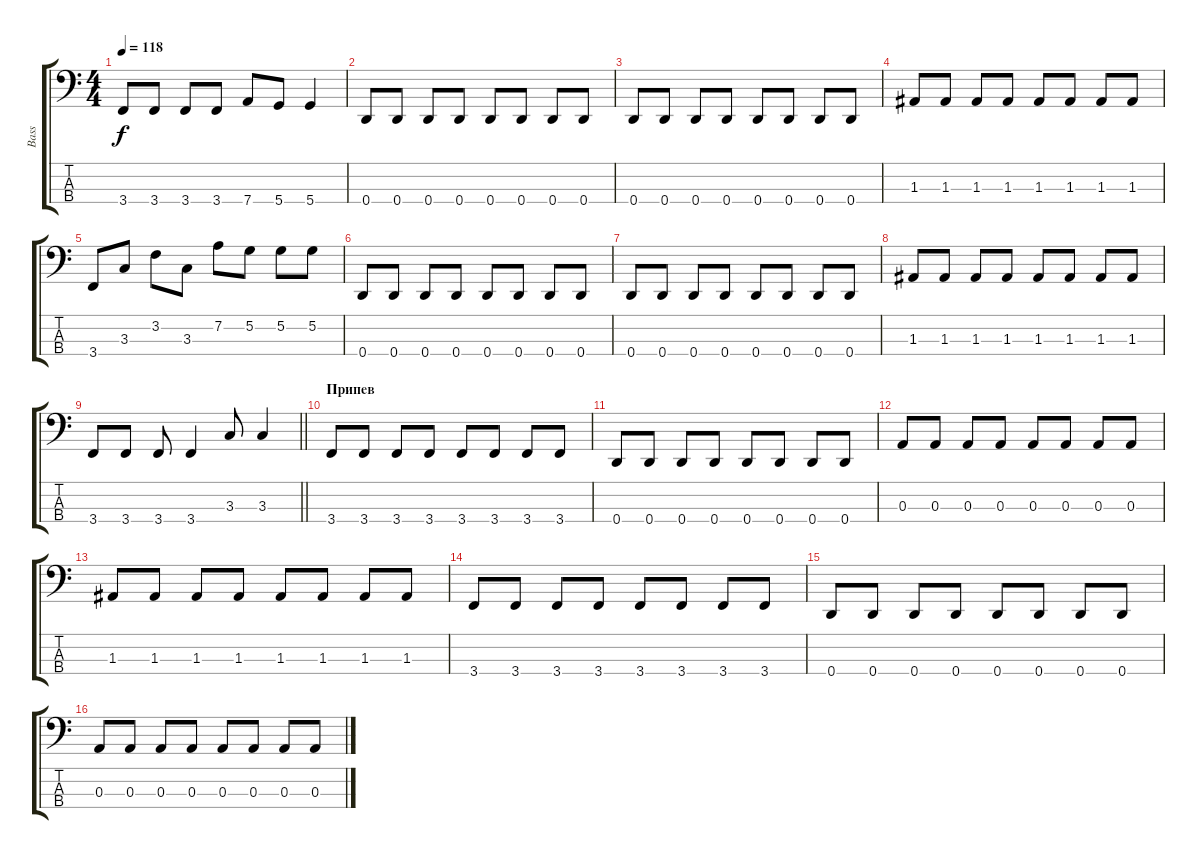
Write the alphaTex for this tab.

\track ("Bass" "Bass") {instrument electricbassfinger}
\staff {score tabs}
\tuning (G2 D2 A1 D1) {hide}
\ts (4 4)
\tempo 118
\clef f4
\ks c
3.4.8{dy f} 3.4.8 3.4.8 3.4.8 7.4.8 5.4.8 5.4.4 |
0.4.8 0.4.8 0.4.8 0.4.8 0.4.8 0.4.8 0.4.8 0.4.8 |
0.4.8 0.4.8 0.4.8 0.4.8 0.4.8 0.4.8 0.4.8 0.4.8 |
1.3.8 1.3.8 1.3.8 1.3.8 1.3.8 1.3.8 1.3.8 1.3.8 |
3.4.8 3.3.8 3.2.8 3.3.8 7.2.8 5.2.8 5.2.8 5.2.8 |
0.4.8 0.4.8 0.4.8 0.4.8 0.4.8 0.4.8 0.4.8 0.4.8 |
0.4.8 0.4.8 0.4.8 0.4.8 0.4.8 0.4.8 0.4.8 0.4.8 |
1.3.8 1.3.8 1.3.8 1.3.8 1.3.8 1.3.8 1.3.8 1.3.8 |
\barLineRight lightlight
3.4.8 3.4.8 3.4.8 3.4.4 3.3.8 3.3.4 |
\section ("" "Припев")
3.4.8 3.4.8 3.4.8 3.4.8 3.4.8 3.4.8 3.4.8 3.4.8 |
0.4.8 0.4.8 0.4.8 0.4.8 0.4.8 0.4.8 0.4.8 0.4.8 |
0.3.8 0.3.8 0.3.8 0.3.8 0.3.8 0.3.8 0.3.8 0.3.8 |
1.3.8 1.3.8 1.3.8 1.3.8 1.3.8 1.3.8 1.3.8 1.3.8 |
3.4.8 3.4.8 3.4.8 3.4.8 3.4.8 3.4.8 3.4.8 3.4.8 |
0.4.8 0.4.8 0.4.8 0.4.8 0.4.8 0.4.8 0.4.8 0.4.8 |
0.3.8 0.3.8 0.3.8 0.3.8 0.3.8 0.3.8 0.3.8 0.3.8
